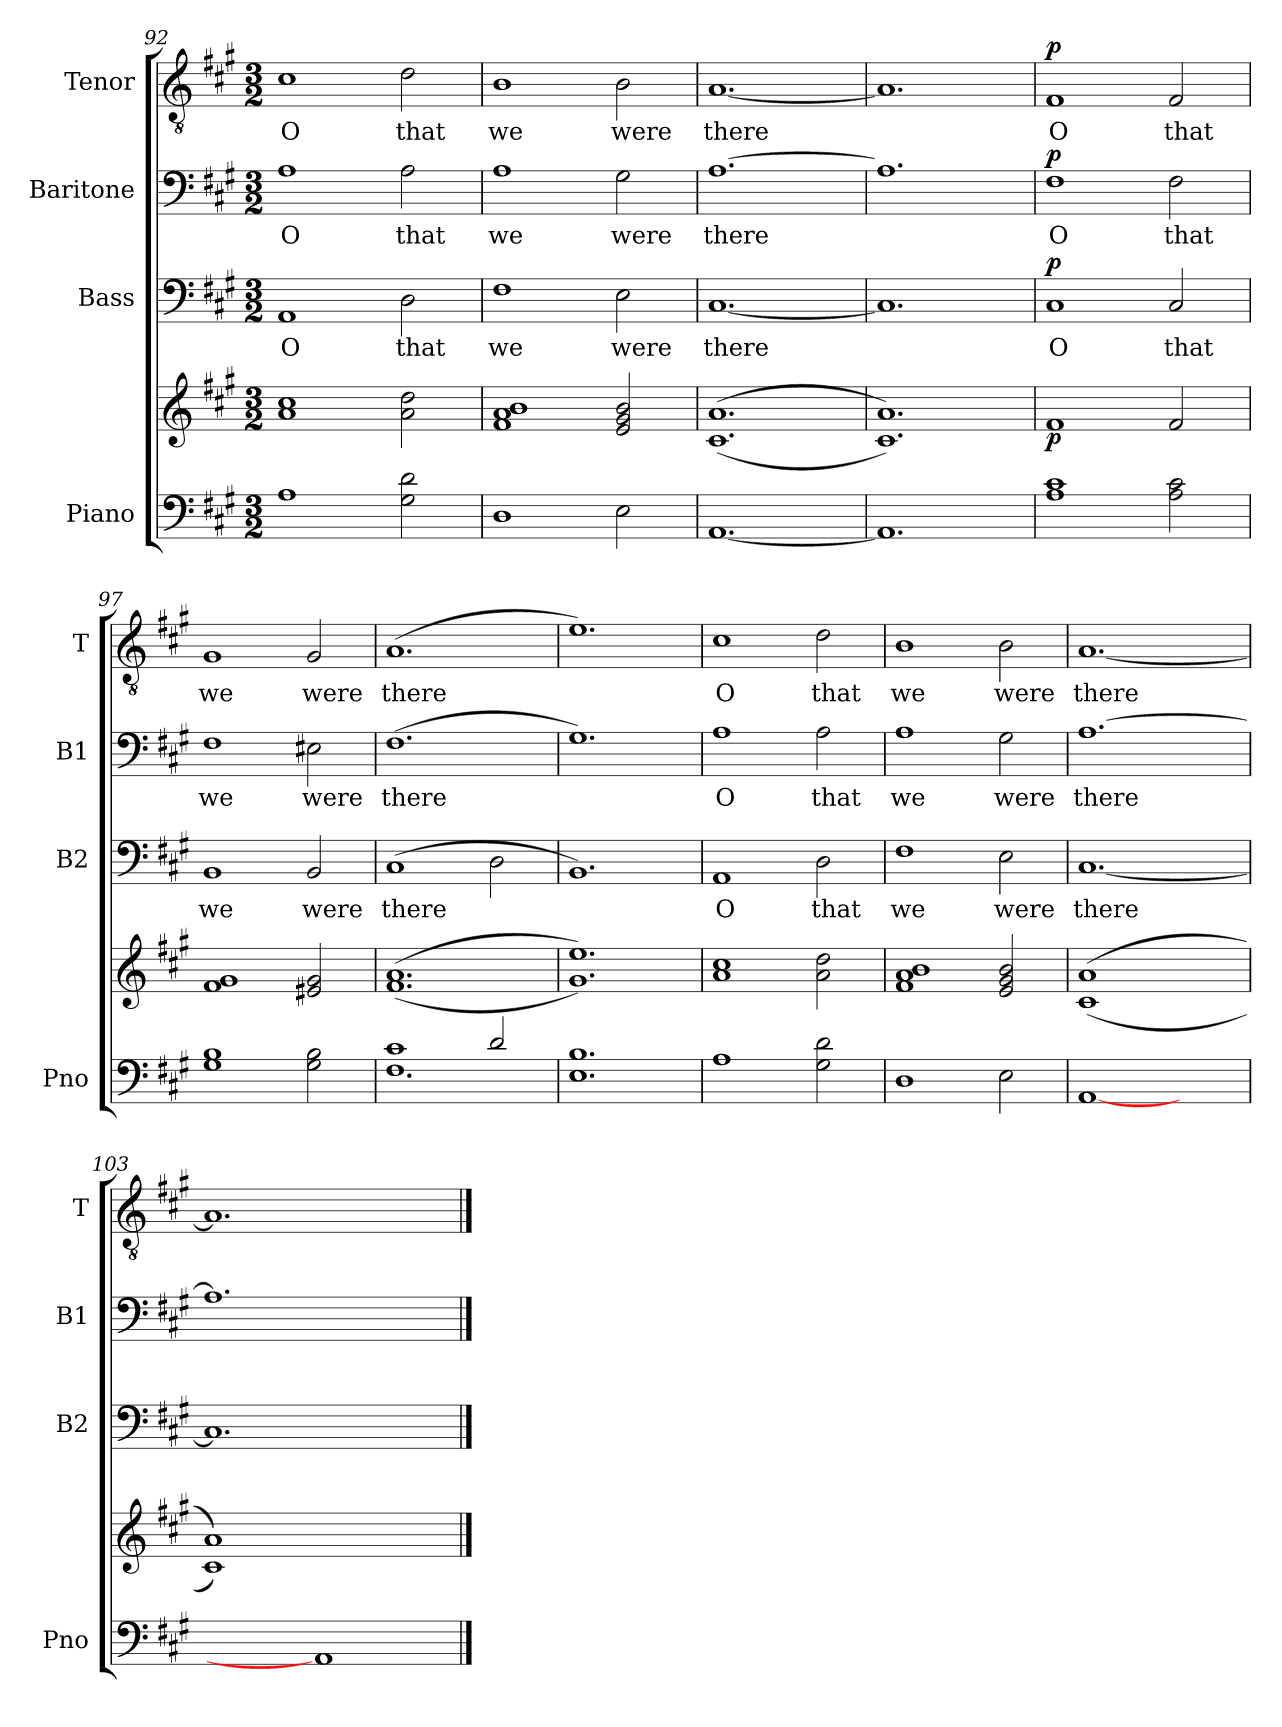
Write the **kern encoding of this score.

**kern	**kern	**dynam	**kern	**text	**dynam	**kern	**text	**dynam	**kern	**text	**dynam
*part4	*part4	*part4	*part3	*part3	*part3	*part2	*part2	*part2	*part1	*part1	*part1
*staff5	*staff4	*staff4/5	*staff3	*staff3	*staff3	*staff2	*staff2	*staff2	*staff1	*staff1	*staff1
*I"Piano	*	*	*I"Bass	*	*	*I"Baritone	*	*	*I"Tenor	*	*
*I'Pno	*	*	*I'B2	*	*	*I'B1	*	*	*I'T	*	*
*clefF4	*clefG2	*	*clefF4	*	*	*clefF4	*	*	*clefGv2	*	*
*k[f#c#g#]	*k[f#c#g#]	*	*k[f#c#g#]	*	*	*k[f#c#g#]	*	*	*k[f#c#g#]	*	*
*A:	*A:	*	*A:	*	*	*A:	*	*	*A:	*	*
*M3/2	*M3/2	*	*M3/2	*	*	*M3/2	*	*	*M3/2	*	*
=92	=92	=92	=92	=92	=92	=92	=92	=92	=92	=92	=92
1A	1a 1cc#	.	1AA	O	.	1A	O	.	1c#	O	.
2G# 2d	2a 2dd	.	2D	that	.	2A	that	.	2d	that	.
=93	=93	=93	=93	=93	=93	=93	=93	=93	=93	=93	=93
1D	1f# 1a 1b	.	1F#	we	.	1A	we	.	1B	we	.
2E	2e 2g# 2b	.	2E	were	.	2G#	were	.	2B	were	.
=94	=94	=94	=94	=94	=94	=94	=94	=94	=94	=94	=94
[1.AA	(<(<1.c# 1.a	.	[1.C#	there	.	[1.A	there	.	[1.A	there	.
=95	=95	=95	=95	=95	=95	=95	=95	=95	=95	=95	=95
1.AA]	1.c# 1.a))	.	1.C#]	.	.	1.A]	.	.	1.A]	.	.
=96	=96	=96	=96	=96	=96	=96	=96	=96	=96	=96	=96
!	!	!LO:DY:b	!	!	!LO:DY:a	!	!	!LO:DY:a	!	!	!LO:DY:a
1A 1c#	1f#	p	1C#	O	p	1F#	O	p	1F#	O	p
2A 2c#	2f#	.	2C#	that	.	2F#	that	.	2F#	that	.
=97	=97	=97	=97	=97	=97	=97	=97	=97	=97	=97	=97
1G# 1B	1f# 1g#	.	1BB	we	.	1F#	we	.	1G#	we	.
2G# 2B	2e#X 2g#	.	2BB	were	.	2E#X	were	.	2G#	were	.
=98	=98	=98	=98	=98	=98	=98	=98	=98	=98	=98	=98
*^	*	*	*	*	*	*	*	*	*	*	*
1c#	1.F#	(<(<1.f# 1.a	.	(<1C#	there	.	(<1.F#	there	.	(<1.A	there	.
2d	.	.	.	2D	.	.	.	.	.	.	.	.
*v	*v	*	*	*	*	*	*	*	*	*	*	*
=99	=99	=99	=99	=99	=99	=99	=99	=99	=99	=99	=99
1.E 1.B	1.g# 1.ee))	.	1.BB)	.	.	1.G#)	.	.	1.e)	.	.
=100	=100	=100	=100	=100	=100	=100	=100	=100	=100	=100	=100
1A	1a 1cc#	.	1AA	O	.	1A	O	.	1c#	O	.
2G# 2d	2a 2dd	.	2D	that	.	2A	that	.	2d	that	.
=101	=101	=101	=101	=101	=101	=101	=101	=101	=101	=101	=101
1D	1f# 1a 1b	.	1F#	we	.	1A	we	.	1B	we	.
2E	2e 2g# 2b	.	2E	were	.	2G#	were	.	2B	were	.
=102	=102	=102	=102	=102	=102	=102	=102	=102	=102	=102	=102
[1AA	(<(<1c# 1a	.	[1.C#	there	.	[1.A	there	.	[1.A	there	.
2ryy	2ryy	.	.	.	.	.	.	.	.	.	.
=103	=103	=103	=103	=103	=103	=103	=103	=103	=103	=103	=103
1ryy	1c# 1a))	.	1.C#]	.	.	1.A]	.	.	1.A]	.	.
1AA]	1ryy	.	.	.	.	.	.	.	.	.	.
.	.	.	2ryy	.	.	2ryy	.	.	2ryy	.	.
==	==	==	==	==	==	==	==	==	==	==	==
*-	*-	*-	*-	*-	*-	*-	*-	*-	*-	*-	*-
